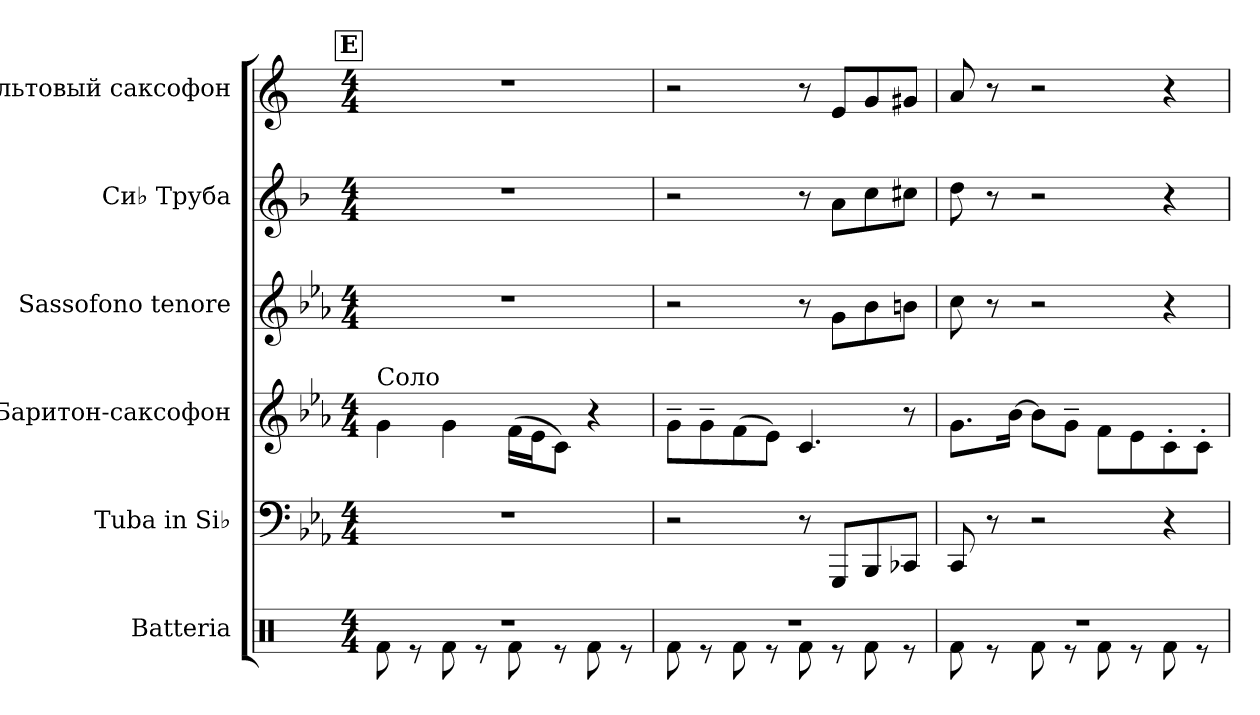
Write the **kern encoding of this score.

**kern	**kern	**kern	**kern	**kern	**kern
*part6	*part5	*part4	*part3	*part2	*part1
*staff6	*staff5	*staff4	*staff3	*staff2	*staff1
*I"Batteria	*I"Tuba in Si♭	*I"Баритон-саксофон	*I"Sassofono tenore	*I"Си♭ Труба	*I"Альтовый саксофон
*I'Batt.	*I'Tba. Si♭	*	*	*	*
*clefX	*clefF4	*clefG2	*clefG2	*clefG2	*clefG2
*	*	*ITrd12c21	*ITrd8c14	*ITrd1c2	*ITrd5c9
*k[]	*k[b-e-a-]	*k[b-e-a-]	*k[b-e-a-]	*k[b-e-a-]	*k[b-e-a-]
*M4/4	*M4/4	*M4/4	*M4/4	*M4/4	*M4/4
!!LO:REH:place=s1:a:B:fs=14:t=E
=52	=52	=52	=52	=52	=52
*^	*	*	*	*	*
!	!	!	!LO:TX:a:t=Соло	!	!	!
1r	8Rf\	1r	4G\	1r	1r	1r
.	8r	.	.	.	.	.
.	8Rf\	.	4G\	.	.	.
.	8r	.	.	.	.	.
.	8Rf\	.	(16F\LL	.	.	.
.	.	.	16E-\J	.	.	.
.	8r	.	8C\J)	.	.	.
.	8Rf\	.	4r	.	.	.
.	8r	.	.	.	.	.
!!LO:LB:g=z
=53	=53	=53	=53	=53	=53	=53
1r	8Rf\	2r	8G~\L	2r	2r	2r
.	8r	.	8G~\	.	.	.
.	8Rf\	.	(8F\	.	.	.
.	8r	.	8E-\J)	.	.	.
.	8Rf\	8r	4.C/	8r	8r	8r
.	8r	8GGG/L	.	8G\L	8g\L	8G/L
.	8Rf\	8BBB-/	.	8B-\	8b-\	8B-/
.	8r	8CC-X/J	8r	8Bn\J	8bn\J	8Bn/J
=54	=54	=54	=54	=54	=54	=54
1r	8Rf\	8CC/	8.G\L	8c\	8cc\	8c/
.	8r	8r	.	8r	8r	8r
.	.	.	[16B-\Jk	.	.	.
.	8Rf\	2r	8B-\L]	2r	2r	2r
.	8r	.	8G~\J	.	.	.
.	8Rf\	.	8F\L	.	.	.
.	8r	.	8E-\	.	.	.
.	8Rf\	4r	8C'\	4r	4r	4r
.	8r	.	8C'\J	.	.	.
*v	*v	*	*	*	*	*
=	=	=	=	=	=
*-	*-	*-	*-	*-	*-
